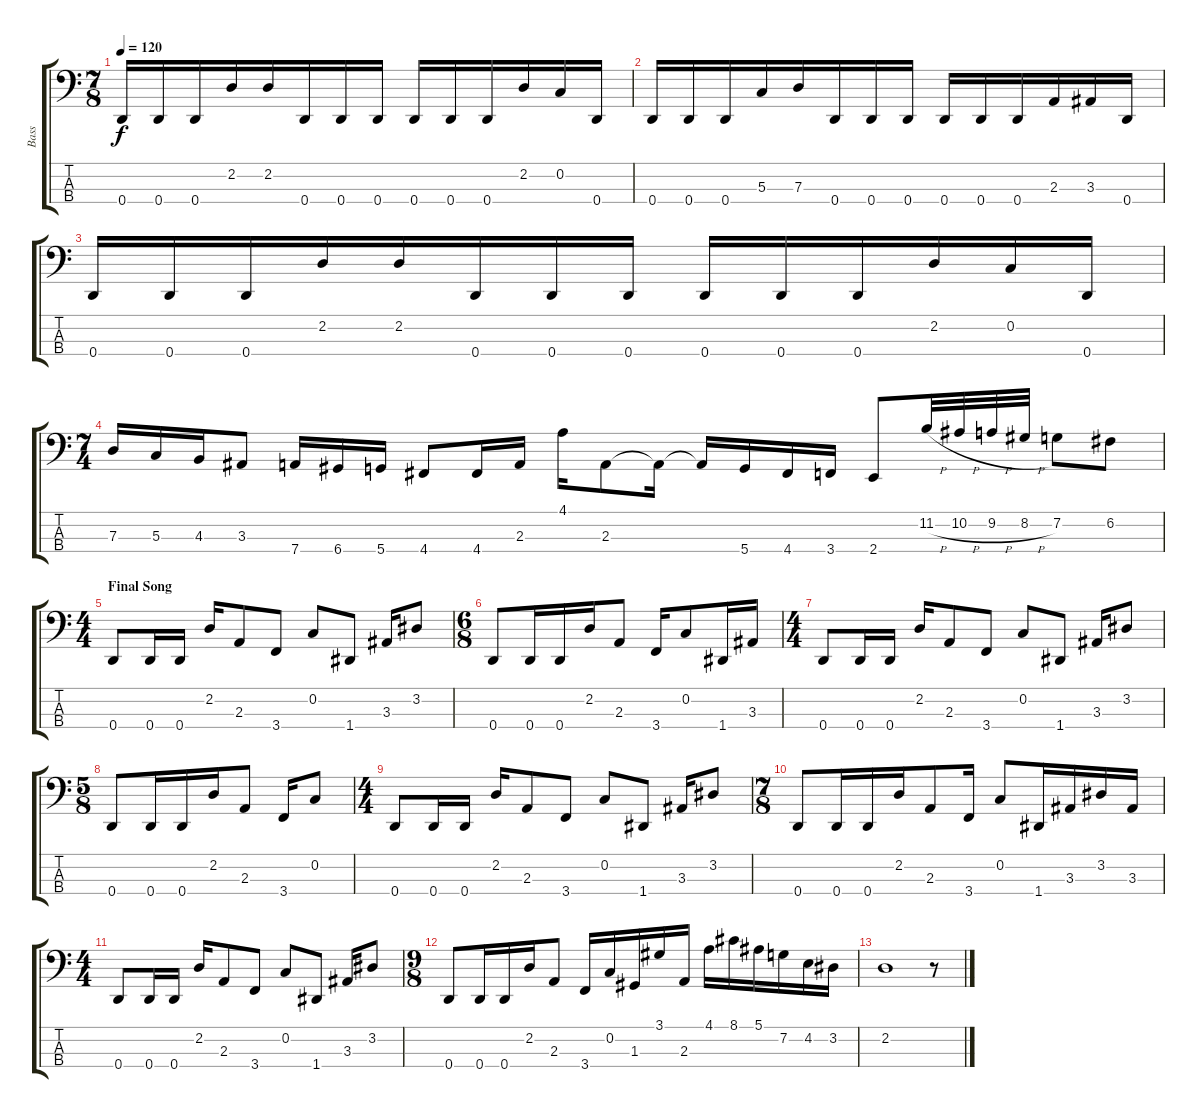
\track ("Bass" "Bass") {instrument electricbassfinger}
\staff {score tabs}
\tuning (F2 C2 G1 D1) {hide}
\ts (7 8)
\tempo 120
\clef f4
\ks c
0.4.16{dy f} 0.4.16 0.4.16 2.2.16 2.2.16 0.4.16 0.4.16 0.4.16 0.4.16 0.4.16 0.4.16 2.2.16 0.2.16 0.4.16 |
0.4.16 0.4.16 0.4.16 5.3.16 7.3.16 0.4.16 0.4.16 0.4.16 0.4.16 0.4.16 0.4.16 2.3.16 3.3.16 0.4.16 |
0.4.16 0.4.16 0.4.16 2.2.16 2.2.16 0.4.16 0.4.16 0.4.16 0.4.16 0.4.16 0.4.16 2.2.16 0.2.16 0.4.16 |
\ts (7 4)
7.3.16 5.3.16 4.3.16 3.3.8 7.4.16 6.4.16 5.4.16 4.4.8 4.4.16 2.3.16 4.1.16 2.3.8 2.3{t}.16 2.3{t}.16 5.4.16 4.4.16 3.4.16 2.4.8 11.2{h}.32 10.2{h}.32 9.2{h}.32 8.2{h}.32 7.2.8 6.2.8 |
\ts (4 4)
\section ("" "Final Song")
0.4.8 0.4.16 0.4.16 2.2.16 2.3.8 3.4.8 0.2.8 1.4.8 3.3.16 3.2.8 |
\ts (6 8)
0.4.8 0.4.16 0.4.16 2.2.16 2.3.8 3.4.16 0.2.8 1.4.16 3.3.16 |
\ts (4 4)
0.4.8 0.4.16 0.4.16 2.2.16 2.3.8 3.4.8 0.2.8 1.4.8 3.3.16 3.2.8 |
\ts (5 8)
0.4.8 0.4.16 0.4.16 2.2.16 2.3.8 3.4.16 0.2.8 |
\ts (4 4)
0.4.8 0.4.16 0.4.16 2.2.16 2.3.8 3.4.8 0.2.8 1.4.8 3.3.16 3.2.8 |
\ts (7 8)
0.4.8 0.4.16 0.4.16 2.2.16 2.3.8 3.4.16 0.2.8 1.4.16 3.3.16 3.2.16 3.3.16 |
\ts (4 4)
0.4.8 0.4.16 0.4.16 2.2.16 2.3.8 3.4.8 0.2.8 1.4.8 3.3.16 3.2.8 |
\ts (9 8)
0.4.8 0.4.16 0.4.16 2.2.16 2.3.8 3.4.16 0.2.16 1.3.16 3.1.16 2.3.16 4.1.16 8.1.16 5.1.16 7.2.16 4.2.16 3.2.16 |
2.2.1 r.8
